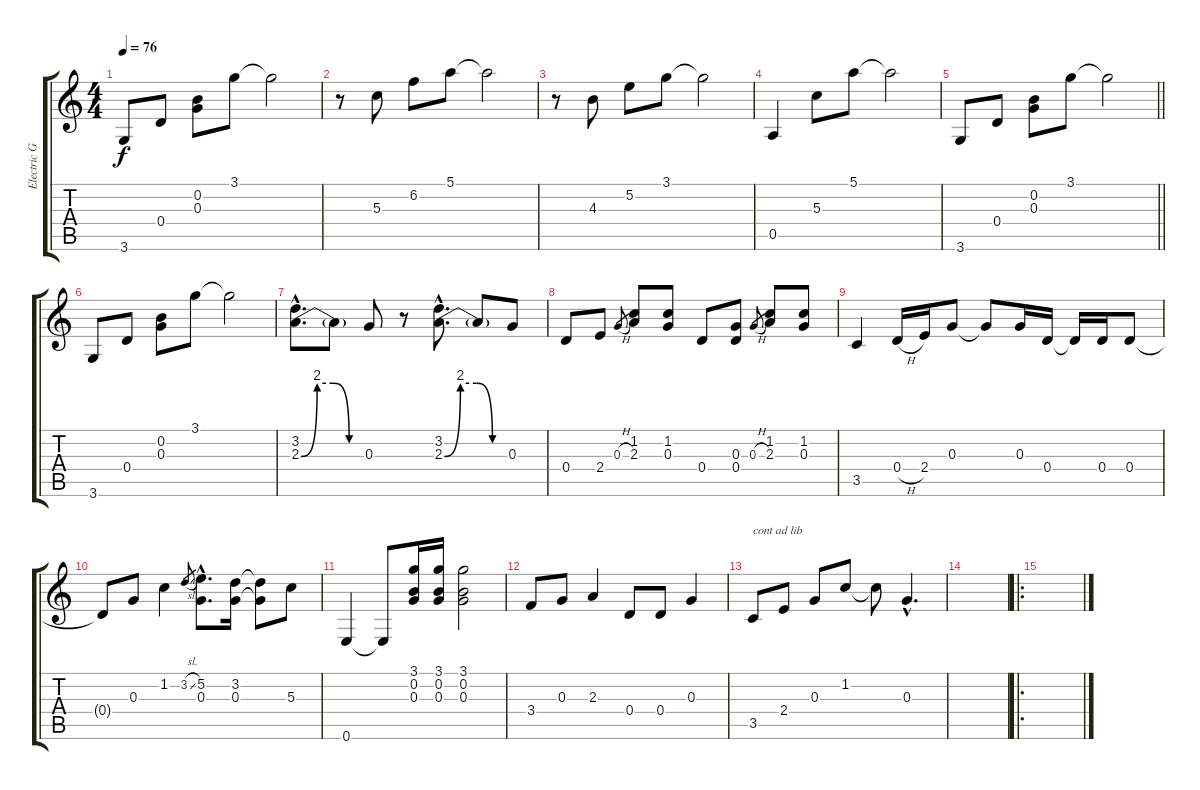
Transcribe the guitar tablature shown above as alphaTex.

\track ("Electric Guitar" "Electric G") {instrument electricguitarclean}
\staff {score tabs}
\tuning (E4 B3 G3 D3 A2 E2) {hide}
\ts (4 4)
\tempo 76
\clef g2
\ks c
3.6.8{dy f} 0.4.8 (0.2 0.3).8 3.1.8 3.1{t}.2 |
r.8 5.3.8 6.2.8 5.1.8 5.1{t}.2 |
r.8 4.3.8 5.2.8 3.1.8 3.1{t}.2 |
0.5.4 5.3.8 5.1.8 5.1{t}.2 |
\barLineRight lightlight
3.6.8 0.4.8 (0.2 0.3).8 3.1.8 3.1{t}.2 |
3.6.8 0.4.8 (0.2 0.3).8 3.1.8 3.1{t}.2 |
(3.2{hac} 2.3{be (custom 0 0 15 8 30 8 45 0 60 0) hac}).8{d} 2.3{t}.8 0.3.8 r.8 (3.2{hac} 2.3{be (custom 0 0 15 8 30 8 45 0 60 0) hac}).8{d} 2.3{t}.8 0.3.8 |
0.4.8 2.4.8 0.3{h}.8{gr} (1.2 2.3).8 (1.2 0.3).8 0.4.8 (0.3 0.4).8 0.3{h}.8{gr} (1.2 2.3).8 (1.2 0.3).8 |
3.5.4 0.4{h}.16 2.4.16 0.3.8 0.3{t}.8 0.3.16 0.4.16 0.4{t}.16 0.4.16 0.4.8 |
0.4{t}.8 0.3.8 1.2.4 3.2{sl}.8{gr} (5.2{hac} 0.3{hac}).8{d} (3.2 0.3).16 (3.2{t} 0.3{t}).8 5.3.8 |
0.6.4 0.6{t}.8 (3.1 0.2 0.3).16 (3.1 0.2 0.3).16 (3.1 0.2 0.3).2 |
3.4.8 0.3.8 2.3.4 0.4.8 0.4.8 0.3.4 |
3.5.8{txt "cont ad lib"} 2.4.8 0.3.8 1.2.8 1.2{t}.8 0.3{hac}.4{d} |
|
\ro
